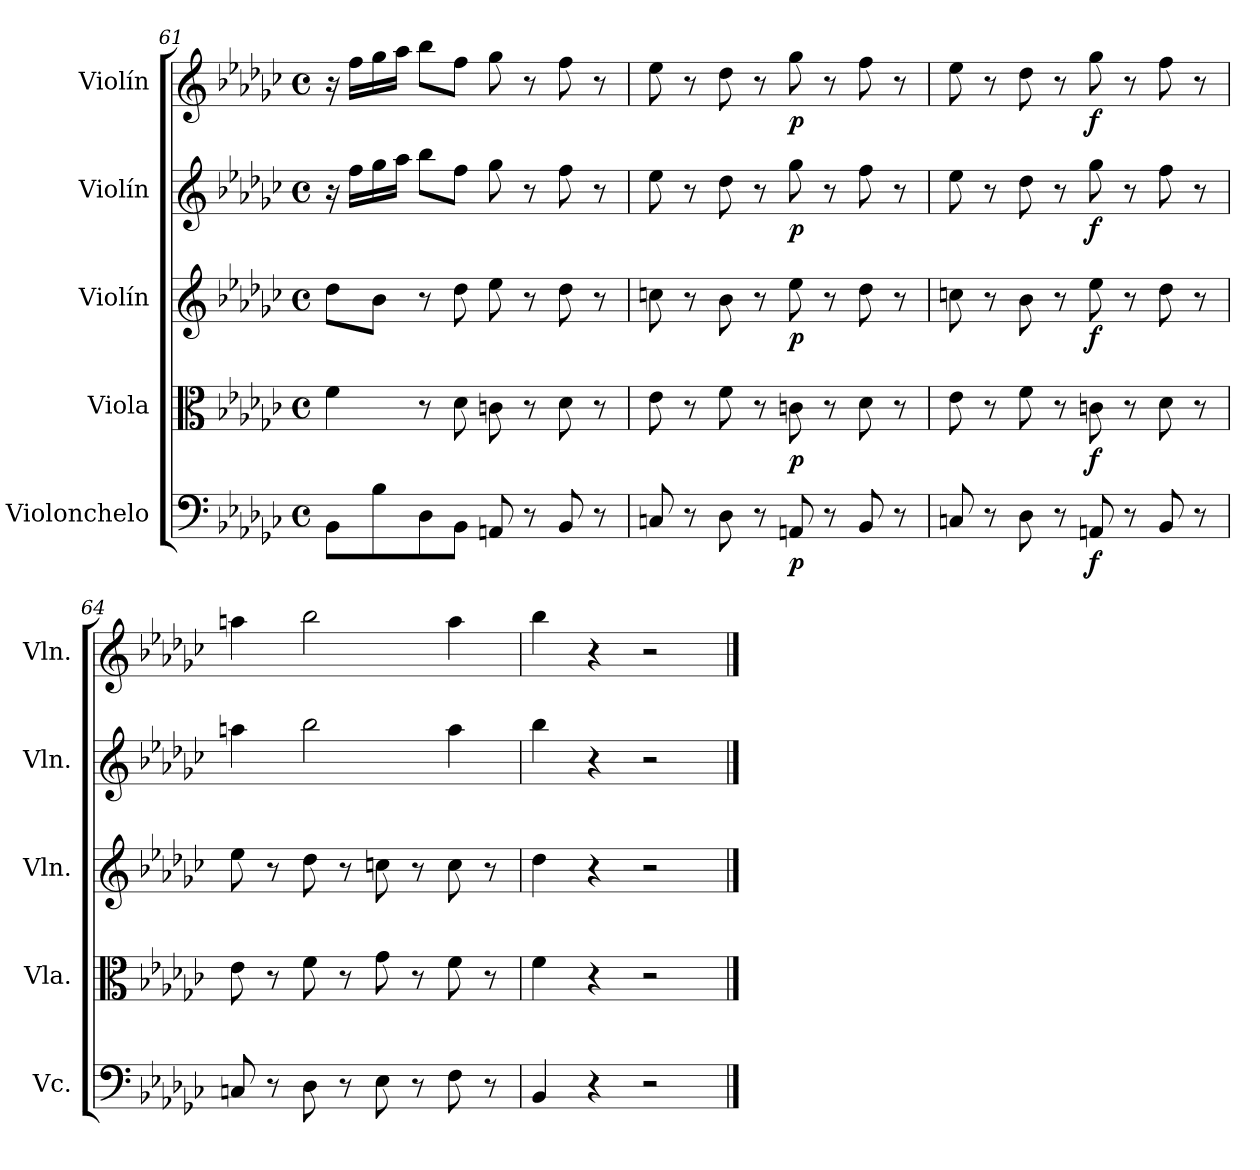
**kern	**dynam	**kern	**dynam	**kern	**dynam	**kern	**dynam	**kern	**dynam
*part5	*part5	*part4	*part4	*part3	*part3	*part2	*part2	*part1	*part1
*staff5	*staff5	*staff4	*staff4	*staff3	*staff3	*staff2	*staff2	*staff1	*staff1
*I"Violonchelo	*	*I"Viola	*	*I"Violín	*	*I"Violín	*	*I"Violín	*
*I'Vc.	*	*I'Vla.	*	*I'Vln.	*	*I'Vln.	*	*I'Vln.	*
*clefF4	*	*clefC3	*	*clefG2	*	*clefG2	*	*clefG2	*
*k[b-e-a-d-g-c-]	*	*k[b-e-a-d-g-c-]	*	*k[b-e-a-d-g-c-]	*	*k[b-e-a-d-g-c-]	*	*k[b-e-a-d-g-c-]	*
*M4/4	*	*M4/4	*	*M4/4	*	*M4/4	*	*M4/4	*
*met(c)	*	*met(c)	*	*met(c)	*	*met(c)	*	*met(c)	*
=61	=61	=61	=61	=61	=61	=61	=61	=61	=61
8BB-\L	.	4f\	.	8dd-\L	.	16r	.	16r	.
.	.	.	.	.	.	16ff\LL	.	16ff\LL	.
8B-\	.	.	.	8b-\J	.	16gg-\	.	16gg-\	.
.	.	.	.	.	.	16aa-\JJ	.	16aa-\JJ	.
8D-\	.	8r	.	8r	.	8bb-\L	.	8bb-\L	.
8BB-\J	.	8d-\	.	8dd-\	.	8ff\J	.	8ff\J	.
8AAn/	.	8cn\	.	8ee-\	.	8gg-\	.	8gg-\	.
8r	.	8r	.	8r	.	8r	.	8r	.
8BB-/	.	8d-\	.	8dd-\	.	8ff\	.	8ff\	.
8r	.	8r	.	8r	.	8r	.	8r	.
!!LO:LB:g=z
=62	=62	=62	=62	=62	=62	=62	=62	=62	=62
8Cn/	.	8e-\	.	8ccn\	.	8ee-\	.	8ee-\	.
8r	.	8r	.	8r	.	8r	.	8r	.
8D-\	.	8f\	.	8b-\	.	8dd-\	.	8dd-\	.
8r	.	8r	.	8r	.	8r	.	8r	.
!	!LO:DY:b	!	!LO:DY:b	!	!LO:DY:b	!	!LO:DY:b	!	!LO:DY:b
8AAn/	p	8cn\	p	8ee-\	p	8gg-\	p	8gg-\	p
8r	.	8r	.	8r	.	8r	.	8r	.
8BB-/	.	8d-\	.	8dd-\	.	8ff\	.	8ff\	.
8r	.	8r	.	8r	.	8r	.	8r	.
=63	=63	=63	=63	=63	=63	=63	=63	=63	=63
8Cn/	.	8e-\	.	8ccn\	.	8ee-\	.	8ee-\	.
8r	.	8r	.	8r	.	8r	.	8r	.
8D-\	.	8f\	.	8b-\	.	8dd-\	.	8dd-\	.
8r	.	8r	.	8r	.	8r	.	8r	.
!	!LO:DY:b	!	!LO:DY:b	!	!LO:DY:b	!	!LO:DY:b	!	!LO:DY:b
8AAn/	f	8cn\	f	8ee-\	f	8gg-\	f	8gg-\	f
8r	.	8r	.	8r	.	8r	.	8r	.
8BB-/	.	8d-\	.	8dd-\	.	8ff\	.	8ff\	.
8r	.	8r	.	8r	.	8r	.	8r	.
=64	=64	=64	=64	=64	=64	=64	=64	=64	=64
8Cn/	.	8e-\	.	8ee-\	.	4aan\	.	4aan\	.
8r	.	8r	.	8r	.	.	.	.	.
8D-\	.	8f\	.	8dd-\	.	2bb-\	.	2bb-\	.
8r	.	8r	.	8r	.	.	.	.	.
8E-\	.	8g-\	.	8ccn\	.	.	.	.	.
8r	.	8r	.	8r	.	.	.	.	.
8F\	.	8f\	.	8cc\	.	4aa\	.	4aa\	.
8r	.	8r	.	8r	.	.	.	.	.
=65	=65	=65	=65	=65	=65	=65	=65	=65	=65
4BB-/	.	4f\	.	4dd-\	.	4bb-\	.	4bb-\	.
4r	.	4r	.	4r	.	4r	.	4r	.
2r	.	2r	.	2r	.	2r	.	2r	.
==	==	==	==	==	==	==	==	==	==
*-	*-	*-	*-	*-	*-	*-	*-	*-	*-
